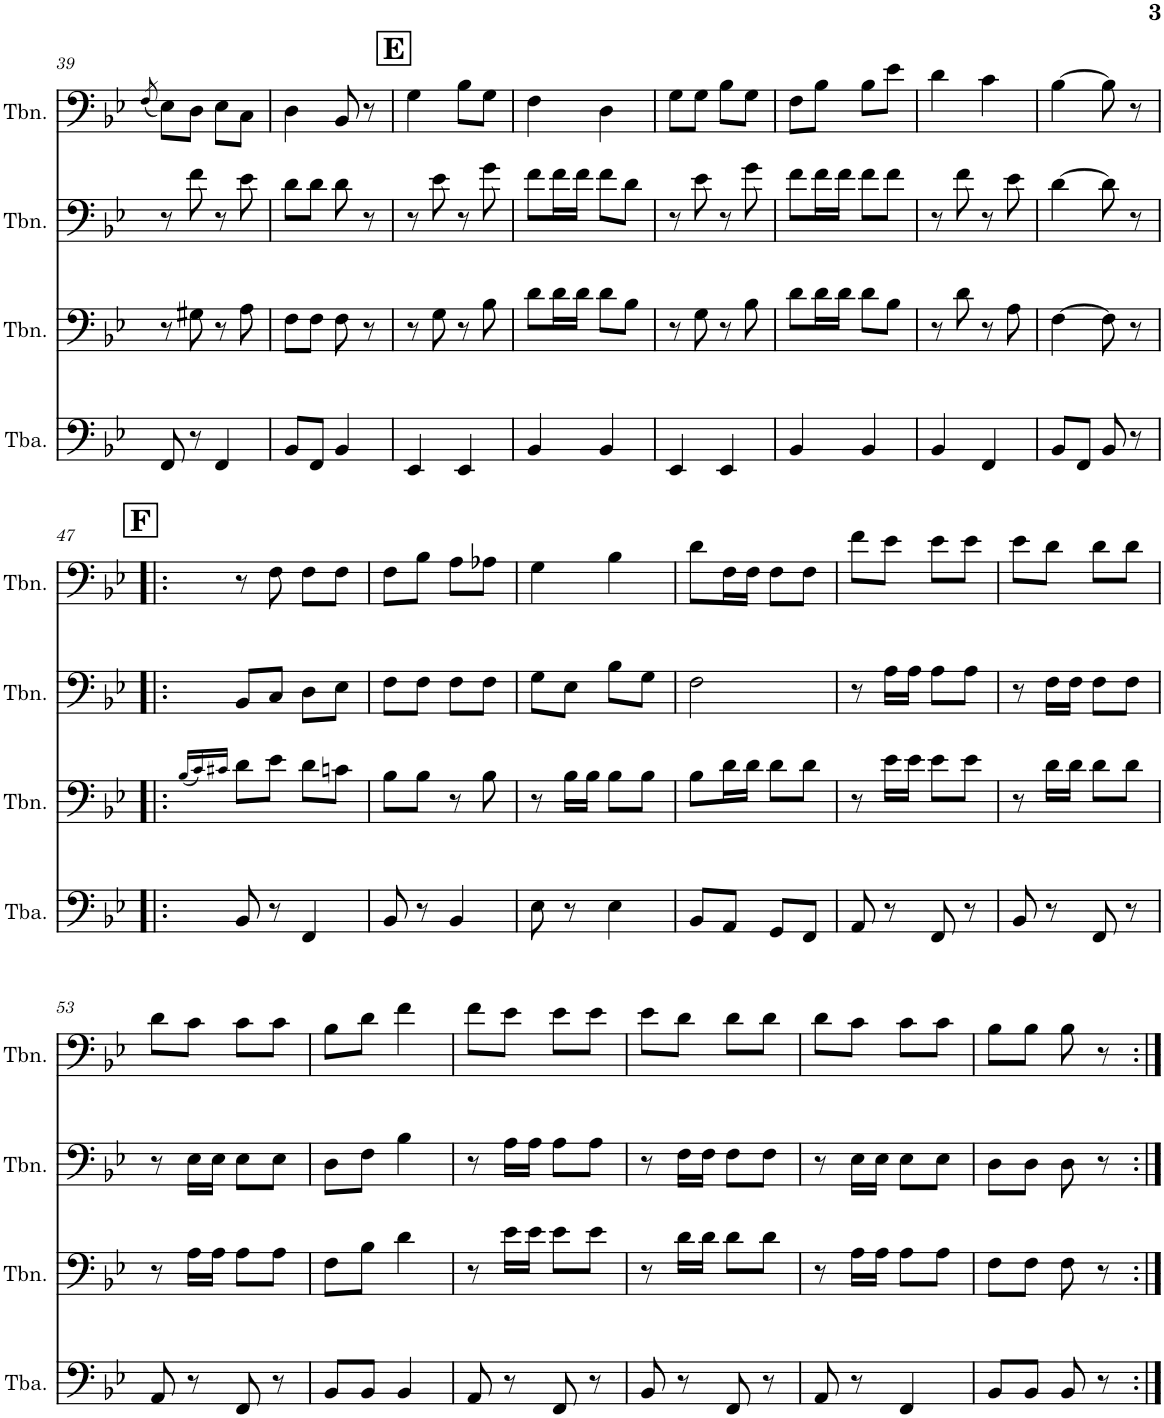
**kern	**kern	**kern	**kern
*part4	*part3	*part2	*part1
*staff4	*staff3	*staff2	*staff1
*I"Tuba	*I"Trombone	*I"Trombone	*I"Trombone
*I'Tba.	*I'Tbn.	*I'Tbn.	*I'Tbn.
!!LO:PB:g=z
*clefF4	*clefF4	*clefF4	*clefF4
*k[b-e-]	*k[b-e-]	*k[b-e-]	*k[b-e-]
*M2/4	*M2/4	*M2/4	*M2/4
=39	=39	=39	=39
.	.	.	(8qF/
8FF/	8r	8r	8E-\L)
8r	8G#X\	8f\	8D\J
4FF/	8r	8r	8E-\L
.	8A\	8e-\	8C\J
=40	=40	=40	=40
8BB-/L	8F\L	8d\L	4D\
8FF/J	8F\J	8d\J	.
4BB-/	8F\	8d\	8BB-/
.	8r	8r	8r
!!LO:REH:place=s1:a:B:cj:fs=14:t=E
=41	=41	=41	=41
4EE-/	8r	8r	4G\
.	8G\	8e-\	.
4EE-/	8r	8r	8B-\L
.	8B-\	8g\	8G\J
=42	=42	=42	=42
4BB-/	8d\L	8f\L	4F\
.	16d\L	16f\L	.
.	16d\JJ	16f\JJ	.
4BB-/	8d\L	8f\L	4D\
.	8B-\J	8d\J	.
=43	=43	=43	=43
4EE-/	8r	8r	8G\L
.	8G\	8e-\	8G\J
4EE-/	8r	8r	8B-\L
.	8B-\	8g\	8G\J
=44	=44	=44	=44
4BB-/	8d\L	8f\L	8F\L
.	16d\L	16f\L	8B-\J
.	16d\JJ	16f\JJ	.
4BB-/	8d\L	8f\L	8B-\L
.	8B-\J	8f\J	8e-\J
=45	=45	=45	=45
4BB-/	8r	8r	4d\
.	8d\	8f\	.
4FF/	8r	8r	4c\
.	8A\	8e-\	.
=46	=46	=46	=46
8BB-/L	[4F\	[4d\	[4B-\
8FF/J	.	.	.
8BB-/	8F\]	8d\]	8B-\]
8r	8r	8r	8r
!!LO:LB:g=z
!!LO:REH:place=s1:a:B:cj:fs=14:t=F
=47!|:	=47!|:	=47!|:	=47!|:
.	(16qB-/LL	.	.
.	16qc/)	.	.
.	16qc#X/JJ	.	.
8BB-/	8d\L	8BB-/L	8r
8r	8e-\J	8C/J	8F\
4FF/	8d\L	8D\L	8F\L
.	8cn\J	8E-\J	8F\J
=48	=48	=48	=48
8BB-/	8B-\L	8F\L	8F\L
8r	8B-\J	8F\J	8B-\J
4BB-/	8r	8F\L	8A\L
.	8B-\	8F\J	8A-X\J
=49	=49	=49	=49
8E-\	8r	8G\L	4G\
8r	16B-\LL	8E-\J	.
.	16B-\JJ	.	.
4E-\	8B-\L	8B-\L	4B-\
.	8B-\J	8G\J	.
=50	=50	=50	=50
8BB-/L	8B-\L	2F\	8d\L
8AA/J	16d\L	.	16F\L
.	16d\JJ	.	16F\JJ
8GG/L	8d\L	.	8F\L
8FF/J	8d\J	.	8F\J
=51	=51	=51	=51
8AA/	8r	8r	8f\L
8r	16e-\LL	16A\LL	8e-\J
.	16e-\JJ	16A\JJ	.
8FF/	8e-\L	8A\L	8e-\L
8r	8e-\J	8A\J	8e-\J
=52	=52	=52	=52
8BB-/	8r	8r	8e-\L
8r	16d\LL	16F\LL	8d\J
.	16d\JJ	16F\JJ	.
8FF/	8d\L	8F\L	8d\L
8r	8d\J	8F\J	8d\J
!!LO:LB:g=z
=53	=53	=53	=53
8AA/	8r	8r	8d\L
8r	16A\LL	16E-\LL	8c\J
.	16A\JJ	16E-\JJ	.
8FF/	8A\L	8E-\L	8c\L
8r	8A\J	8E-\J	8c\J
=54	=54	=54	=54
8BB-/L	8F\L	8D\L	8B-\L
8BB-/J	8B-\J	8F\J	8d\J
4BB-/	4d\	4B-\	4f\
=55	=55	=55	=55
8AA/	8r	8r	8f\L
8r	16e-\LL	16A\LL	8e-\J
.	16e-\JJ	16A\JJ	.
8FF/	8e-\L	8A\L	8e-\L
8r	8e-\J	8A\J	8e-\J
=56	=56	=56	=56
8BB-/	8r	8r	8e-\L
8r	16d\LL	16F\LL	8d\J
.	16d\JJ	16F\JJ	.
8FF/	8d\L	8F\L	8d\L
8r	8d\J	8F\J	8d\J
=57	=57	=57	=57
8AA/	8r	8r	8d\L
8r	16A\LL	16E-\LL	8c\J
.	16A\JJ	16E-\JJ	.
4FF/	8A\L	8E-\L	8c\L
.	8A\J	8E-\J	8c\J
=58	=58	=58	=58
8BB-/L	8F\L	8D\L	8B-\L
8BB-/J	8F\J	8D\J	8B-\J
8BB-/	8F\	8D\	8B-\
8r	8r	8r	8r
=:|!	=:|!	=:|!	=:|!
*-	*-	*-	*-
